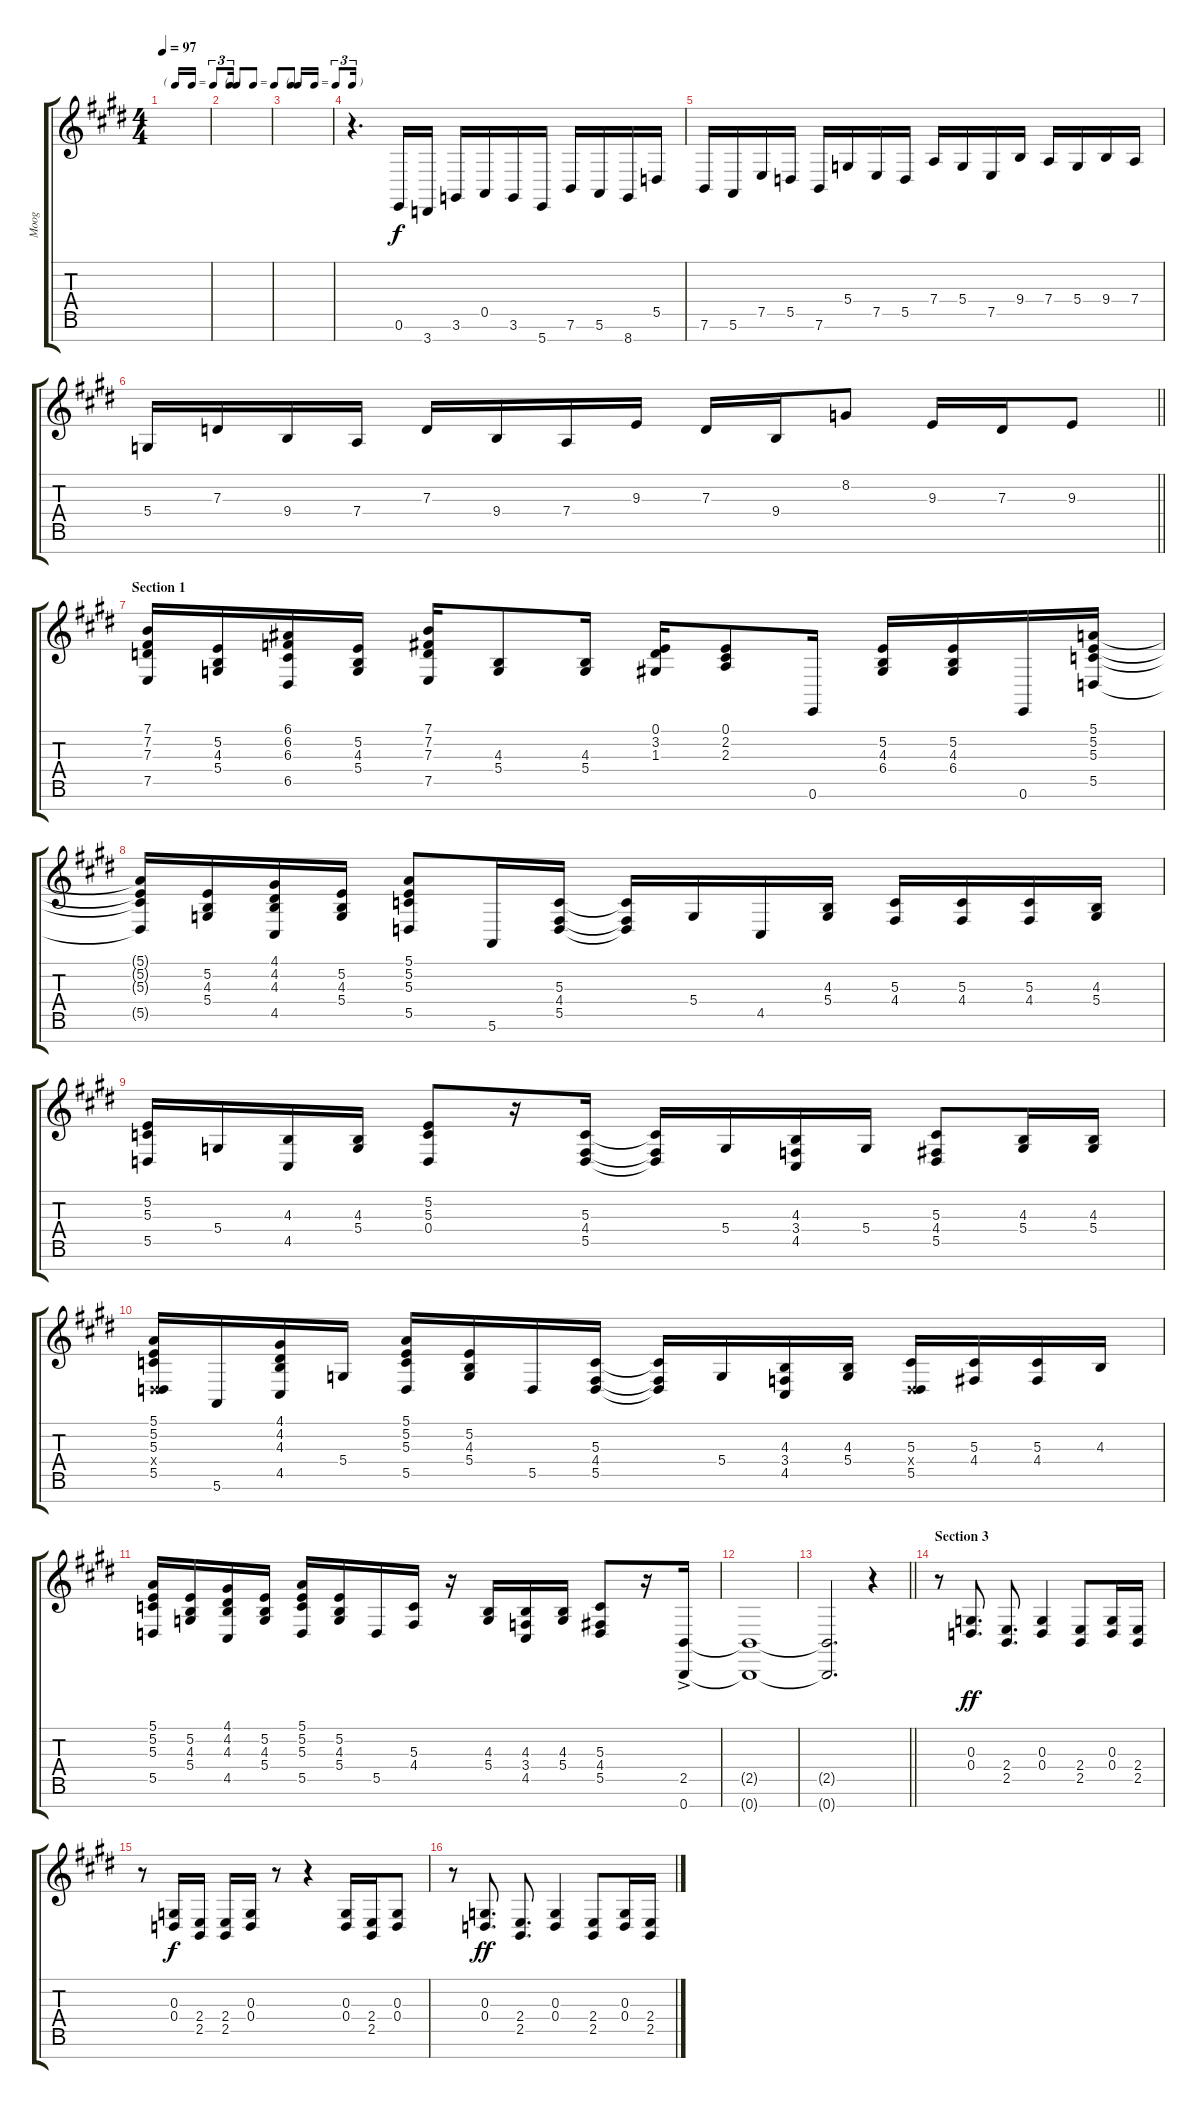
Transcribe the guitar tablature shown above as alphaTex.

\track ("Moog" "Moog") {instrument clavinet}
\staff {score tabs}
\tuning (E4 B3 G3 D3 A2 E2 B1) {hide}
\ts (4 4)
\tf triplet16th
\tempo 97
\clef g2
\ks e
|
\tf none
\ks c#minor
|
\tf triplet16th
\ks e
|
\ks c#minor
r.4{d} 0.6.16 3.7.16 3.6.16 0.5.16 3.6.16 5.7.16 7.6.16 5.6.16 8.7.16 5.5.16 |
\ks e
7.6.16 5.6.16 7.5.16 5.5.16 7.6.16 5.4.16 7.5.16 5.5.16 7.4.16 5.4.16 7.5.16 9.4.16 7.4.16 5.4.16 9.4.16 7.4.16 |
\barLineRight lightlight
\ks c#minor
5.4.16 7.3.16 9.4.16 7.4.16 7.3.16 9.4.16 7.4.16 9.3.16 7.3.16 9.4.16 8.2.8 9.3.16 7.3.16 9.3.8 |
\section ("" "Section 1")
\ks e
(7.1 7.2 7.3 7.5).16 (5.2 4.3 5.4).16 (6.1 6.2 6.3 6.5).16 (5.2 4.3 5.4).16 (7.1 7.2 7.3 7.5).16 (4.3 5.4).8 (4.3 5.4).16 (0.1 3.2 1.3).16 (0.1 2.2 2.3).8 0.6.16 (5.2 4.3 6.4).16 (5.2 4.3 6.4).16 0.6.16 (5.1 5.2 5.3 5.5).16 |
\ks c#minor
(5.1{t} 5.2{t} 5.3{t} 5.5{t}).16 (5.2 4.3 5.4).16 (4.1 4.2 4.3 4.5).16 (5.2 4.3 5.4).16 (5.1 5.2 5.3 5.5).8 5.6.16 (5.3 4.4 5.5).16 (5.3{t} 4.4{t} 5.5{t}).16 5.4.16 4.5.16 (4.3 5.4).16 (5.3 4.4).16 (5.3 4.4).16 (5.3 4.4).16 (4.3 5.4).16 |
\ks e
(5.2 5.3 5.5).16 5.4.16 (4.3 4.5).16 (4.3 5.4).16 (5.2 5.3 0.4).8 r.16 (5.3 4.4 5.5).16 (5.3{t} 4.4{t} 5.5{t}).16 5.4.16 (4.3 3.4 4.5).16 5.4.16 (5.3 4.4 5.5).8 (4.3 5.4).16 (4.3 5.4).16 |
\ks c#minor
(5.1 5.2 5.3 0.4{x} 5.5).16 5.6.16 (4.1 4.2 4.3 4.5).16 5.4.16 (5.1 5.2 5.3 5.5).16 (5.2 4.3 5.4).16 5.5.16 (5.3 4.4 5.5).16 (5.3{t} 4.4{t} 5.5{t}).16 5.4.16 (4.3 3.4 4.5).16 (4.3 5.4).16 (5.3 0.4{x} 5.5).16 (5.3 4.4).16 (5.3 4.4).16 4.3.16 |
\ks e
(5.1 5.2 5.3 5.5).16 (5.2 4.3 5.4).16 (4.1 4.2 4.3 4.5).16 (5.2 4.3 5.4).16 (5.1 5.2 5.3 5.5).16 (5.2 4.3 5.4).16 5.5.16 (5.3 4.4).16 r.16 (4.3 5.4).16 (4.3 3.4 4.5).16 (4.3 5.4).16 (5.3 4.4 5.5).8 r.16 (2.5{ac} 0.7).16 |
\ks c#minor
(2.5{t} 0.7{t}).1 |
\barLineRight lightlight
\ks e
(2.5{t} 0.7{t}).2{d} r.4 |
\section ("" "Section 3")
\ks c#minor
r.8 (0.3 0.4).8{d dy ff} (2.4 2.5).8{d} (0.3 0.4).4 (2.4 2.5).8 (0.3 0.4).16 (2.4 2.5).16 |
\ks e
r.8 (0.3 0.4).16{dy f} (2.4 2.5).16 (2.4 2.5).16 (0.3 0.4).16 r.8 r.4 (0.3 0.4).16 (2.4 2.5).16 (0.3 0.4).8 |
\ks c#minor
r.8 (0.3 0.4).8{d dy ff} (2.4 2.5).8{d} (0.3 0.4).4 (2.4 2.5).8 (0.3 0.4).16 (2.4 2.5).16
